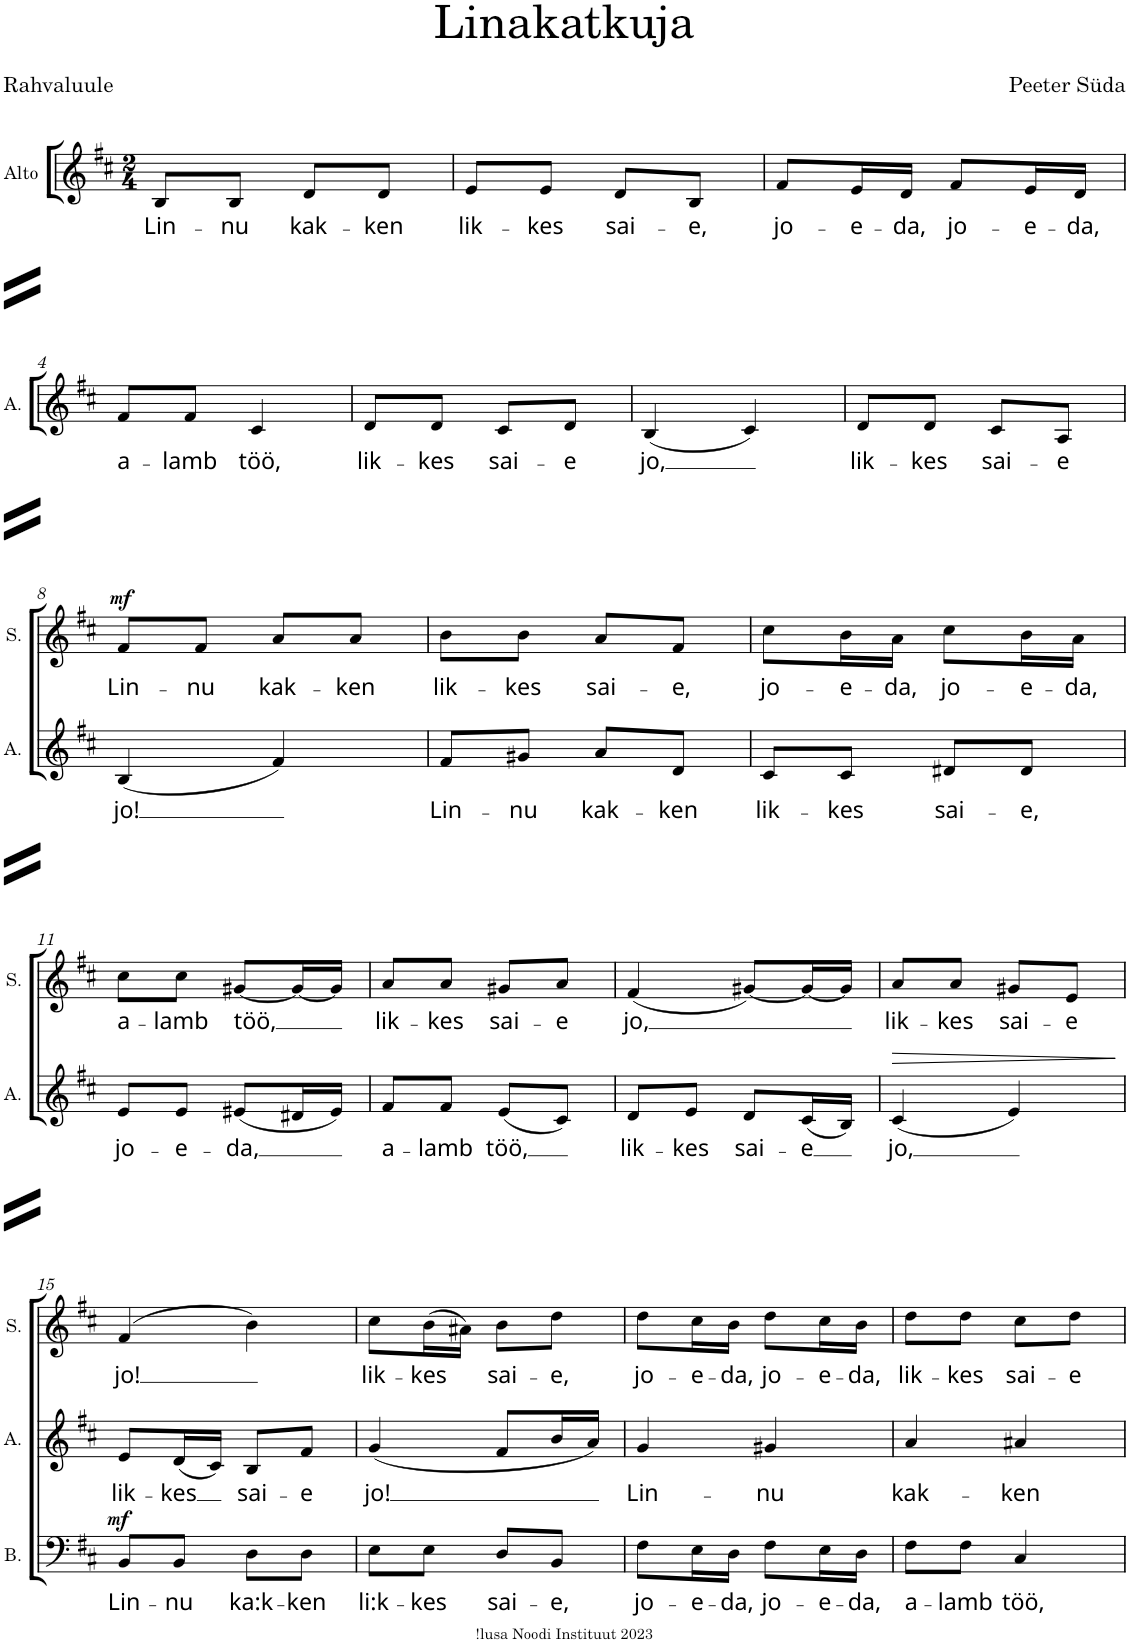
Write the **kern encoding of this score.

**kern	**text	**dynam	**kern	**text	**dynam	**kern	**text	**dynam
*part3	*part3	*part3	*part2	*part2	*part2	*part1	*part1	*part1
*staff3	*staff3	*staff3	*staff2	*staff2	*staff2	*staff1	*staff1	*staff1
*I"Bass	*	*	*I"Alto	*	*	*I"Soprano	*	*
*I'B.	*	*	*I'A.	*	*	*I'S.	*	*
*stria5	*	*	*	*	*	*	*	*
*clefF4	*	*	*clefG2	*	*	*clefG2	*	*
*	*	*	*Trd1c2	*	*	*	*	*
*k[f#c#]	*	*	*k[f#c#]	*	*	*k[f#c#]	*	*
*M2/4	*	*	*M2/4	*	*	*M2/4	*	*
=1	=1	=1	=1	=1	=1	=1	=1	=1
!	!	!	!	!LO:LY:b	!	!	!	!
2r	.	.	8B/L	Lin-	.	2r	.	.
!	!	!	!	!LO:LY:b	!	!	!	!
.	.	.	8B/J	-nu	.	.	.	.
!	!	!	!	!LO:LY:b	!	!	!	!
.	.	.	8d/L	kak-	.	.	.	.
!	!	!	!	!LO:LY:b	!	!	!	!
.	.	.	8d/J	-ken	.	.	.	.
=2	=2	=2	=2	=2	=2	=2	=2	=2
!	!	!	!	!LO:LY:b	!	!	!	!
2r	.	.	8e/L	lik-	.	2r	.	.
!	!	!	!	!LO:LY:b	!	!	!	!
.	.	.	8e/J	-kes	.	.	.	.
!	!	!	!	!LO:LY:b	!	!	!	!
.	.	.	8d/L	sai-	.	.	.	.
!	!	!	!	!LO:LY:b	!	!	!	!
.	.	.	8B/J	-e,	.	.	.	.
=3	=3	=3	=3	=3	=3	=3	=3	=3
!	!	!	!	!LO:LY:b	!	!	!	!
2r	.	.	8f#/L	jo-	.	2r	.	.
!	!	!	!	!LO:LY:b	!	!	!	!
.	.	.	16e/L	-e-	.	.	.	.
!	!	!	!	!LO:LY:b	!	!	!	!
.	.	.	16d/JJ	-da,	.	.	.	.
!	!	!	!	!LO:LY:b	!	!	!	!
.	.	.	8f#/L	jo-	.	.	.	.
!	!	!	!	!LO:LY:b	!	!	!	!
.	.	.	16e/L	-e-	.	.	.	.
!	!	!	!	!LO:LY:b	!	!	!	!
.	.	.	16d/JJ	-da,	.	.	.	.
!!LO:LB:g=z
=4	=4	=4	=4	=4	=4	=4	=4	=4
!	!	!	!	!LO:LY:b	!	!	!	!
2r	.	.	8f#/L	a-	.	2r	.	.
!	!	!	!	!LO:LY:b	!	!	!	!
.	.	.	8f#/J	-lamb	.	.	.	.
!	!	!	!	!LO:LY:b	!	!	!	!
.	.	.	4c#/	töö,	.	.	.	.
=5	=5	=5	=5	=5	=5	=5	=5	=5
!	!	!	!	!LO:LY:b	!	!	!	!
2r	.	.	8d/L	lik-	.	2r	.	.
!	!	!	!	!LO:LY:b	!	!	!	!
.	.	.	8d/J	-kes	.	.	.	.
!	!	!	!	!LO:LY:b	!	!	!	!
.	.	.	8c#/L	sai-	.	.	.	.
!	!	!	!	!LO:LY:b	!	!	!	!
.	.	.	8d/J	-e	.	.	.	.
=6	=6	=6	=6	=6	=6	=6	=6	=6
!	!	!	!	!LO:LY:b	!	!	!	!
2r	.	.	(4B/	jo,	.	2r	.	.
.	.	.	4c#/)	.	.	.	.	.
=7	=7	=7	=7	=7	=7	=7	=7	=7
!	!	!	!	!LO:LY:b	!	!	!	!
2r	.	.	8d/L	lik-	.	2r	.	.
!	!	!	!	!LO:LY:b	!	!	!	!
.	.	.	8d/J	-kes	.	.	.	.
!	!	!	!	!LO:LY:b	!	!	!	!
.	.	.	8c#/L	sai-	.	.	.	.
!	!	!	!	!LO:LY:b	!	!	!	!
.	.	.	8A/J	-e	.	.	.	.
!!LO:LB:g=z
=8	=8	=8	=8	=8	=8	=8	=8	=8
!	!	!	!	!LO:LY:b	!	!	!LO:LY:b	!LO:DY:a
2r	.	.	(4B/	jo!	.	8f#/L	Lin-	mf
!	!	!	!	!	!	!	!LO:LY:b	!
.	.	.	.	.	.	8f#/J	-nu	.
!	!	!	!	!	!	!	!LO:LY:b	!
.	.	.	4f#/)	.	.	8a/L	kak-	.
!	!	!	!	!	!	!	!LO:LY:b	!
.	.	.	.	.	.	8a/J	-ken	.
=9	=9	=9	=9	=9	=9	=9	=9	=9
!	!	!	!	!LO:LY:b	!	!	!LO:LY:b	!
2r	.	.	8f#/L	Lin-	.	8b\L	lik-	.
!	!	!	!	!LO:LY:b	!	!	!LO:LY:b	!
.	.	.	8g#X/J	-nu	.	8b\J	-kes	.
!	!	!	!	!LO:LY:b	!	!	!LO:LY:b	!
.	.	.	8a/L	kak-	.	8a/L	sai-	.
!	!	!	!	!LO:LY:b	!	!	!LO:LY:b	!
.	.	.	8d/J	-ken	.	8f#/J	-e,	.
=10	=10	=10	=10	=10	=10	=10	=10	=10
!	!	!	!	!LO:LY:b	!	!	!LO:LY:b	!
2r	.	.	8c#/L	lik-	.	8cc#\L	jo-	.
!	!	!	!	!LO:LY:b	!	!	!LO:LY:b	!
.	.	.	8c#/J	-kes	.	16b\L	-e-	.
!	!	!	!	!	!	!	!LO:LY:b	!
.	.	.	.	.	.	16a\JJ	-da,	.
!	!	!	!	!LO:LY:b	!	!	!LO:LY:b	!
.	.	.	8d#X/L	sai-	.	8cc#\L	jo-	.
!	!	!	!	!LO:LY:b	!	!	!LO:LY:b	!
.	.	.	8d#/J	-e,	.	16b\L	-e-	.
!	!	!	!	!	!	!	!LO:LY:b	!
.	.	.	.	.	.	16a\JJ	-da,	.
!!LO:LB:g=z
=11	=11	=11	=11	=11	=11	=11	=11	=11
!	!	!	!	!LO:LY:b	!	!	!LO:LY:b	!
2r	.	.	8e/L	jo-	.	8cc#\L	a-	.
!	!	!	!	!LO:LY:b	!	!	!LO:LY:b	!
.	.	.	8e/J	-e-	.	8cc#\J	-lamb	.
!	!	!	!	!LO:LY:b	!	!	!LO:LY:b	!
.	.	.	(8e#X/L	-da,	.	[8g#X/L	töö,	.
.	.	.	16d#X/L	.	.	16g#/L_	.	.
.	.	.	16e#/JJ)	.	.	16g#/JJ]	.	.
=12	=12	=12	=12	=12	=12	=12	=12	=12
!	!	!	!	!LO:LY:b	!	!	!LO:LY:b	!
2r	.	.	8f#/L	a-	.	8a/L	lik-	.
!	!	!	!	!LO:LY:b	!	!	!LO:LY:b	!
.	.	.	8f#/J	-lamb	.	8a/J	-kes	.
!	!	!	!	!LO:LY:b	!	!	!LO:LY:b	!
.	.	.	(8e/L	töö,	.	8g#X/L	sai-	.
!	!	!	!	!	!	!	!LO:LY:b	!
.	.	.	8c#/J)	.	.	8a/J	-e	.
=13	=13	=13	=13	=13	=13	=13	=13	=13
!	!	!	!	!LO:LY:b	!	!	!LO:LY:b	!
2r	.	.	8d/L	lik-	.	(4f#/	jo,	.
!	!	!	!	!LO:LY:b	!	!	!	!
.	.	.	8e/J	-kes	.	.	.	.
!	!	!	!	!LO:LY:b	!	!	!	!
.	.	.	8d/L	sai-	.	[8g#X/L)	.	.
!	!	!	!	!LO:LY:b	!	!	!	!
.	.	.	(16c#/L	-e	.	16g#/L_	.	.
.	.	.	16B/JJ)	.	.	16g#/JJ]	.	.
=14	=14	=14	=14	=14	=14	=14	=14	=14
!	!	!	!	!LO:LY:b	!LO:HP:b	!	!LO:LY:b	!
2r	.	.	(4c#/	jo,	>	8a/L	lik-	.
!	!	!	!	!	!	!	!LO:LY:b	!
.	.	.	.	.	.	8a/J	-kes	.
!	!	!	!	!	!	!	!LO:LY:b	!
.	.	.	4e/)	.	.	8g#X/L	sai-	.
!	!	!	!	!	!	!	!LO:LY:b	!
.	.	.	.	.	.	8e/J	-e	.
.	.	.	.	.	]	.	.	.
!!LO:LB:g=z
=15	=15	=15	=15	=15	=15	=15	=15	=15
!	!LO:LY:b	!LO:DY:a	!	!LO:LY:b	!	!	!LO:LY:b	!
8BB/L	Lin-	mf	8e/L	lik-	.	(4f#/	jo!	.
!	!LO:LY:b	!	!	!LO:LY:b	!	!	!	!
8BB/J	-nu	.	(16d/L	-kes	.	.	.	.
.	.	.	16c#/JJ)	.	.	.	.	.
!	!LO:LY:b	!	!	!LO:LY:b	!	!	!	!
8D\L	ka:k-	.	8B/L	sai-	.	4b\)	.	.
!	!LO:LY:b	!	!	!LO:LY:b	!	!	!	!
8D\J	-ken	.	8f#/J	-e	.	.	.	.
=16	=16	=16	=16	=16	=16	=16	=16	=16
!	!LO:LY:b	!	!	!LO:LY:b	!	!	!LO:LY:b	!
8E\L	li:k-	.	(4g/	jo!	.	8cc#\L	lik-	.
!	!LO:LY:b	!	!	!	!	!	!LO:LY:b	!
8E\J	-kes	.	.	.	.	(16b\L	-kes	.
.	.	.	.	.	.	16a#X\JJ)	.	.
!	!LO:LY:b	!	!	!	!	!	!LO:LY:b	!
8D/L	sai-	.	8f#/L	.	.	8b\L	sai-	.
!	!LO:LY:b	!	!	!	!	!	!LO:LY:b	!
8BB/J	-e,	.	16b/L	.	.	8dd\J	-e,	.
.	.	.	16a/JJ)	.	.	.	.	.
=17	=17	=17	=17	=17	=17	=17	=17	=17
!	!LO:LY:b	!	!	!LO:LY:b	!	!	!LO:LY:b	!
8F#\L	jo-	.	4g/	Lin-	.	8dd\L	jo-	.
!	!LO:LY:b	!	!	!	!	!	!LO:LY:b	!
16E\L	-e-	.	.	.	.	16cc#\L	-e-	.
!	!LO:LY:b	!	!	!	!	!	!LO:LY:b	!
16D\JJ	-da,	.	.	.	.	16b\JJ	-da,	.
!	!LO:LY:b	!	!	!LO:LY:b	!	!	!LO:LY:b	!
8F#\L	jo-	.	4g#X/	-nu	.	8dd\L	jo-	.
!	!LO:LY:b	!	!	!	!	!	!LO:LY:b	!
16E\L	-e-	.	.	.	.	16cc#\L	-e-	.
!	!LO:LY:b	!	!	!	!	!	!LO:LY:b	!
16D\JJ	-da,	.	.	.	.	16b\JJ	-da,	.
=18	=18	=18	=18	=18	=18	=18	=18	=18
!	!LO:LY:b	!	!	!LO:LY:b	!	!	!LO:LY:b	!
8F#\L	a-	.	4a/	kak-	.	8dd\L	lik-	.
!	!LO:LY:b	!	!	!	!	!	!LO:LY:b	!
8F#\J	-lamb	.	.	.	.	8dd\J	-kes	.
!	!LO:LY:b	!	!	!LO:LY:b	!	!	!LO:LY:b	!
4C#/	töö,	.	4a#X/	-ken	.	8cc#\L	sai-	.
!	!	!	!	!	!	!	!LO:LY:b	!
.	.	.	.	.	.	8dd\J	-e	.
=	=	=	=	=	=	=	=	=
*-	*-	*-	*-	*-	*-	*-	*-	*-
